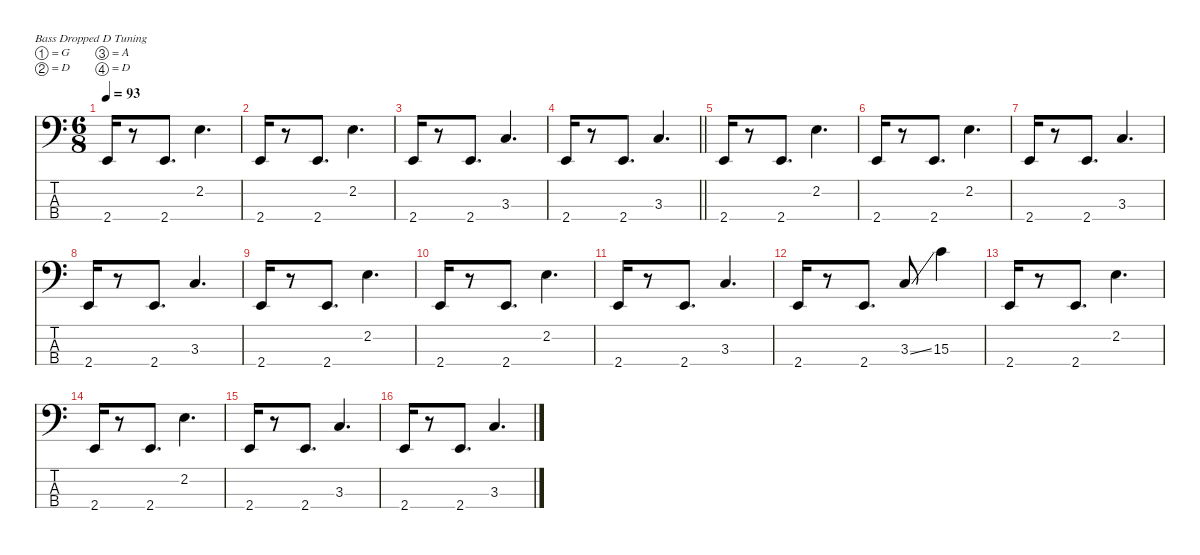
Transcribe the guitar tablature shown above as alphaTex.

\defaultSystemsLayout 4
\hideDynamics
\bracketExtendMode nobrackets
\singleTrackTrackNamePolicy hidden
\multiTrackTrackNamePolicy hidden
\firstSystemTrackNameMode fullname
\firstSystemTrackNameOrientation horizontal
\otherSystemsTrackNameOrientation horizontal
\track ("Bass [Martin Mendez]" "el.bs.") {defaultSystemsLayout 4 instrument electricbassfinger}
\staff {score tabs}
\tuning (G2 D2 A1 D1)
\ts (6 8)
\tempo 93
\clef f4
\ks c
2.4.16{dy mf beam Up} r.8{beam Up} 2.4.8{d beam Up} 2.2.4{d beam Down} |
2.4.16{beam Up} r.8{beam Up} 2.4.8{d beam Up} 2.2.4{d beam Down} |
2.4.16{beam Up} r.8{beam Up} 2.4.8{d beam Up} 3.3.4{d beam Up} |
\barLineRight lightlight
2.4.16{beam Up} r.8{beam Up} 2.4.8{d beam Up} 3.3.4{d beam Up} |
2.4.16{beam Up} r.8{beam Up} 2.4.8{d beam Up} 2.2.4{d beam Down} |
2.4.16{beam Up} r.8{beam Up} 2.4.8{d beam Up} 2.2.4{d beam Down} |
2.4.16{beam Up} r.8{beam Up} 2.4.8{d beam Up} 3.3.4{d beam Up} |
2.4.16{beam Up} r.8{beam Up} 2.4.8{d beam Up} 3.3.4{d beam Up} |
2.4.16{beam Up} r.8{beam Up} 2.4.8{d beam Up} 2.2.4{d beam Down} |
2.4.16{beam Up} r.8{beam Up} 2.4.8{d beam Up} 2.2.4{d beam Down} |
2.4.16{beam Up} r.8{beam Up} 2.4.8{d beam Up} 3.3.4{d beam Up} |
2.4.16{beam Up} r.8{beam Up} 2.4.8{d beam Up} 3.3{ss}.8{beam Up} 15.3.4{beam Down} |
2.4.16{beam Up} r.8{beam Up} 2.4.8{d beam Up} 2.2.4{d beam Down} |
2.4.16{beam Up} r.8{beam Up} 2.4.8{d beam Up} 2.2.4{d beam Down} |
2.4.16{beam Up} r.8{beam Up} 2.4.8{d beam Up} 3.3.4{d beam Up} |
2.4.16{beam Up} r.8{beam Up} 2.4.8{d beam Up} 3.3.4{d beam Up}
